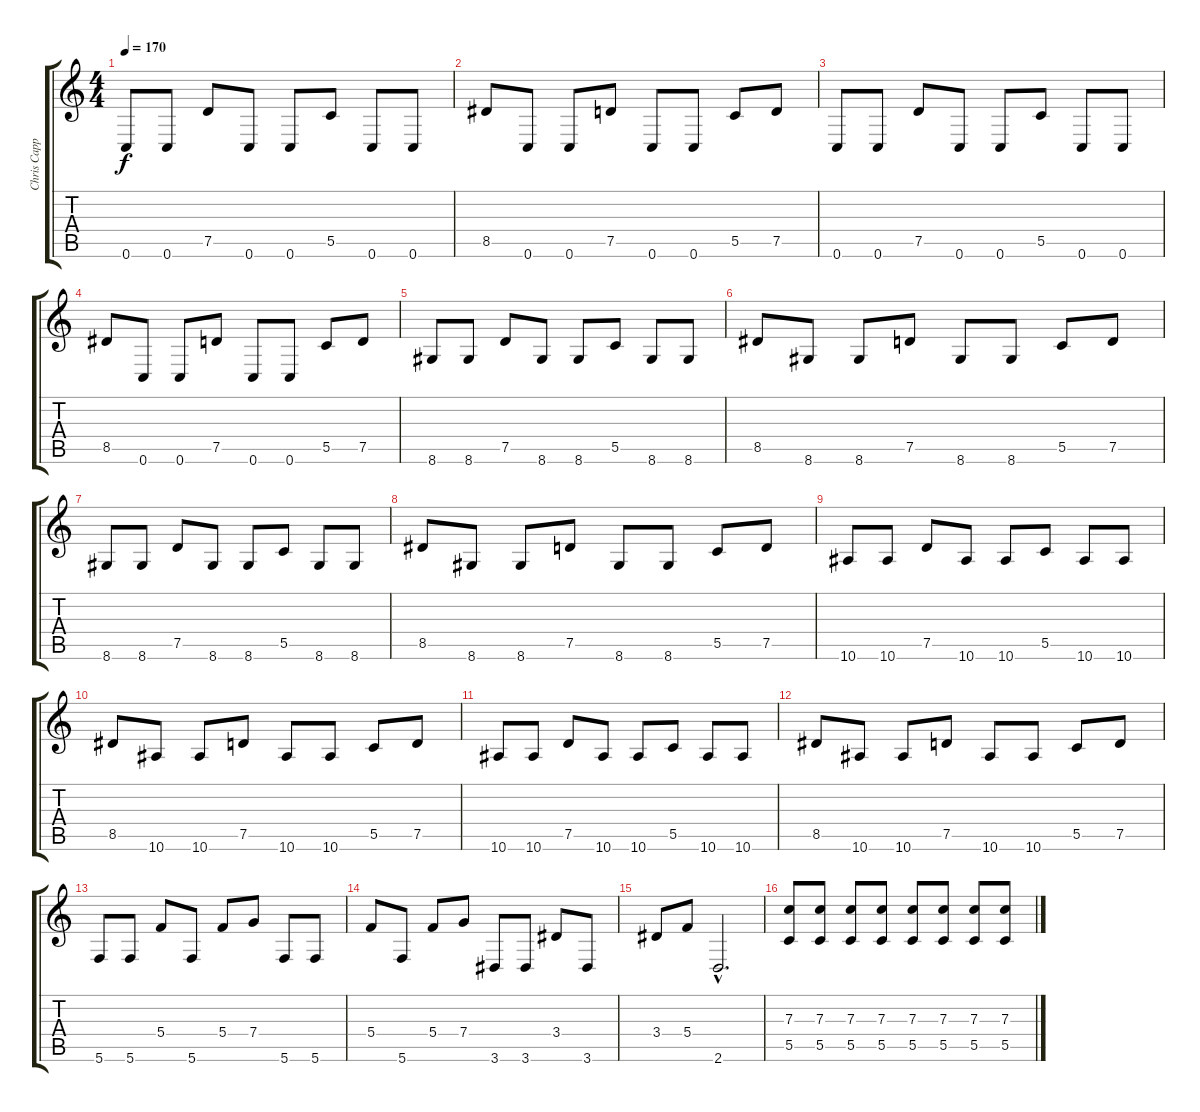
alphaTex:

\track ("Chris Cappelli" "Chris Capp") {instrument overdrivenguitar}
\staff {score tabs}
\tuning (D4 A3 F3 C3 G2 C2) {hide}
\ts (4 4)
\tempo 170
\clef g2
\ks c
0.6.8{dy f instrument overdrivenguitar} 0.6.8 7.5.8 0.6.8 0.6.8 5.5.8 0.6.8 0.6.8 |
8.5.8 0.6.8 0.6.8 7.5.8 0.6.8 0.6.8 5.5.8 7.5.8 |
0.6.8 0.6.8 7.5.8 0.6.8 0.6.8 5.5.8 0.6.8 0.6.8 |
8.5.8 0.6.8 0.6.8 7.5.8 0.6.8 0.6.8 5.5.8 7.5.8 |
8.6.8 8.6.8 7.5.8 8.6.8 8.6.8 5.5.8 8.6.8 8.6.8 |
8.5.8 8.6.8 8.6.8 7.5.8 8.6.8 8.6.8 5.5.8 7.5.8 |
8.6.8 8.6.8 7.5.8 8.6.8 8.6.8 5.5.8 8.6.8 8.6.8 |
8.5.8 8.6.8 8.6.8 7.5.8 8.6.8 8.6.8 5.5.8 7.5.8 |
10.6.8 10.6.8 7.5.8 10.6.8 10.6.8 5.5.8 10.6.8 10.6.8 |
8.5.8 10.6.8 10.6.8 7.5.8 10.6.8 10.6.8 5.5.8 7.5.8 |
10.6.8 10.6.8 7.5.8 10.6.8 10.6.8 5.5.8 10.6.8 10.6.8 |
8.5.8 10.6.8 10.6.8 7.5.8 10.6.8 10.6.8 5.5.8 7.5.8 |
5.6.8 5.6.8 5.4.8 5.6.8 5.4.8 7.4.8 5.6.8 5.6.8 |
5.4.8 5.6.8 5.4.8 7.4.8 3.6.8 3.6.8 3.4.8 3.6.8 |
3.4.8 5.4.8 2.6{hac}.2{d} |
(7.3 5.5).8 (7.3 5.5).8 (7.3 5.5).8 (7.3 5.5).8 (7.3 5.5).8 (7.3 5.5).8 (7.3 5.5).8 (7.3 5.5).8
